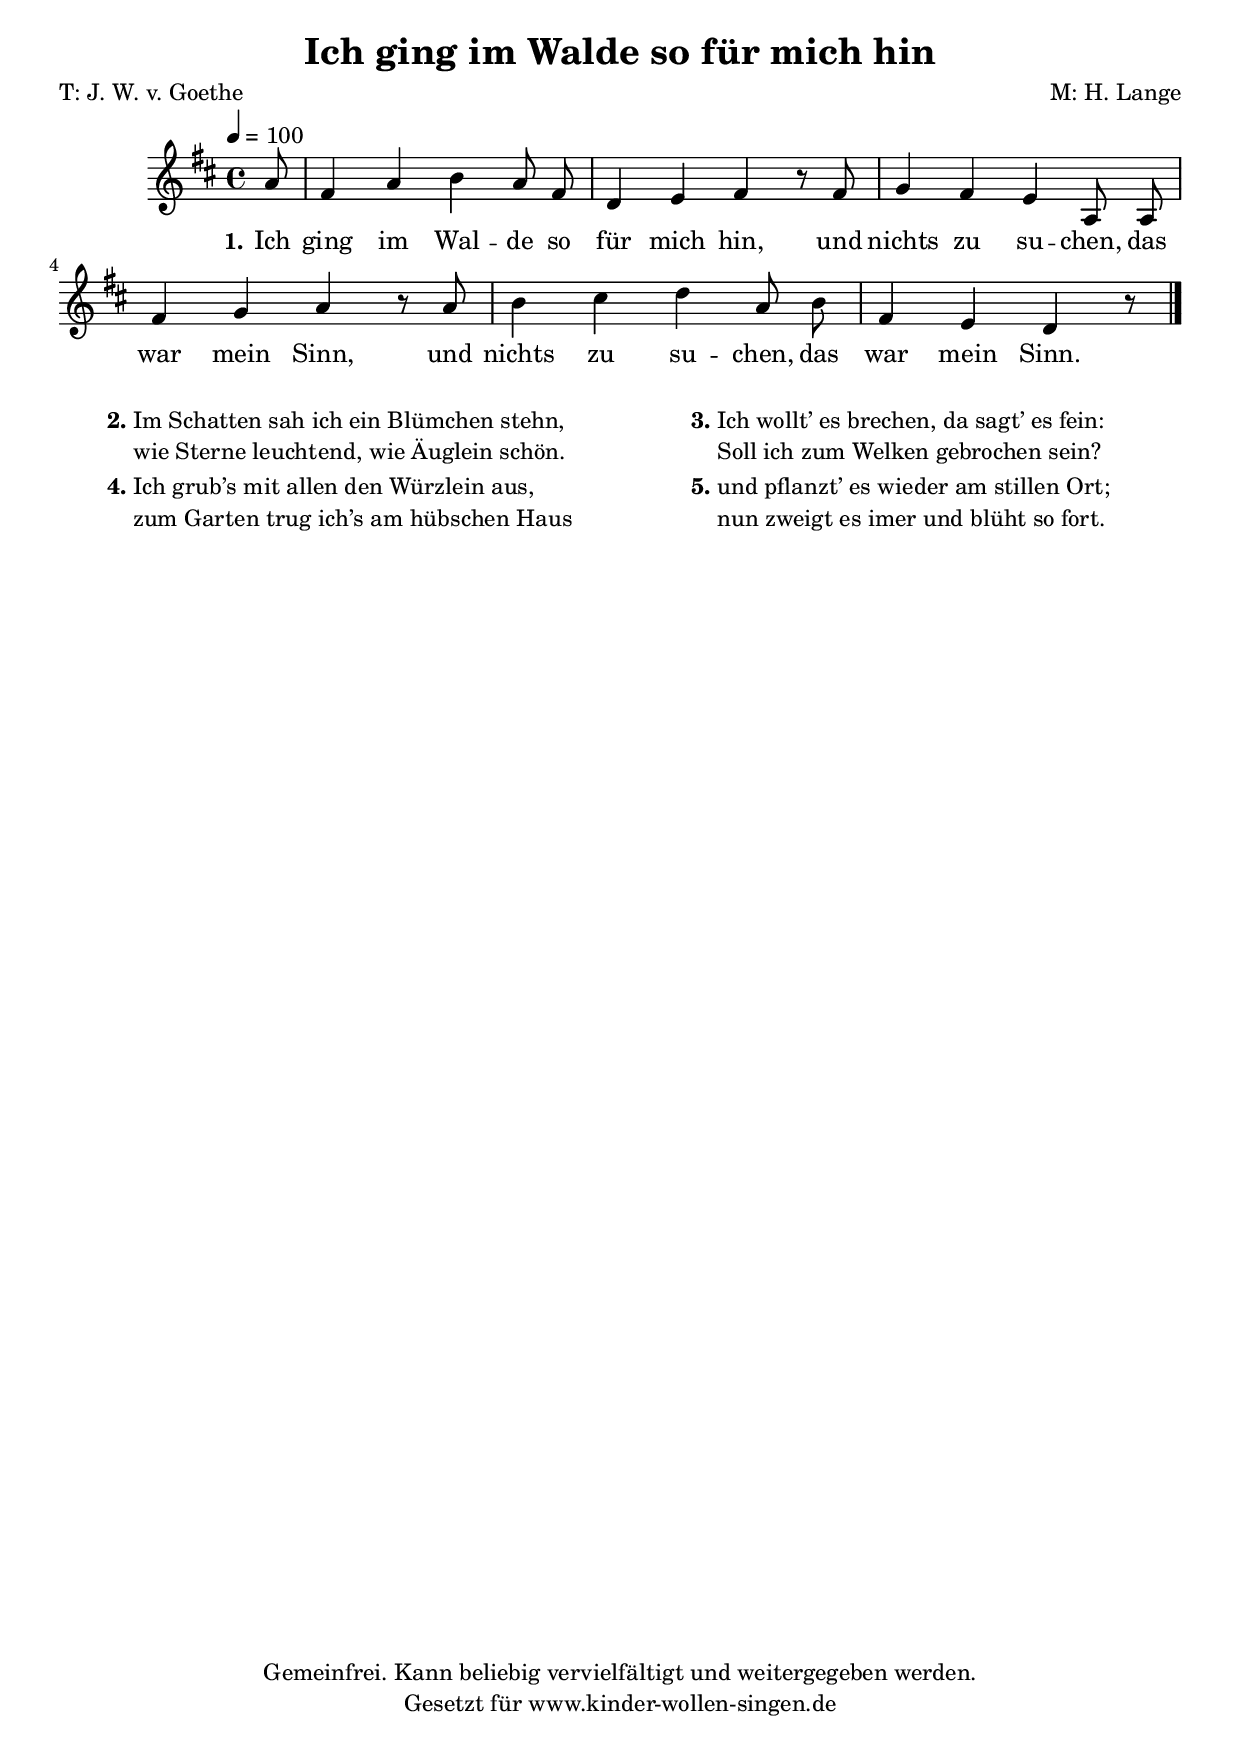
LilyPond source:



\header {
  	title = "Ich ging im Walde so für mich hin"
  	composer = "M: H. Lange"
  	poet = "T: J. W. v. Goethe"
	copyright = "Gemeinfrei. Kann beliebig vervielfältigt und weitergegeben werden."
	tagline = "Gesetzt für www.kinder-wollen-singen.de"
}

\version "2.12.3"

common = {
  \time 4/4
  \key d \major
  \partial 8
  \tempo 4 = 100
}



Singstimme = \relative a' {
a8 |
fis4 a4 b4 a8 fis8 |
d4 e4 fis4  r8 fis8 |
g4 fis4 e4 a,8 a8 |
fis'4 g4 a4  r8 a8 |
b4 cis4 d4 a8 b8 |
fis4 e4 d4 r8 |
\bar "|."
}

Stropheeins = \lyrics {
  \set stanza = #"1." Ich ging im Wal -- de so für mich hin,
	und nichts zu su -- chen, das war mein Sinn,
	und nichts zu su -- chen, das war mein Sinn. 
}



\score {

{
<<
\new Voice = "mel" { \common \autoBeamOff \Singstimme }
\new Lyrics \lyricsto mel \Stropheeins
>>
}

\layout {
\context { \RemoveEmptyStaffContext }
}

}

\markup {
\fill-line {
\hspace #0.1 % moves the column off the left margin;
% can be removed if space on the page is tight
\column {
\line { \bold "2."
\column {
"Im Schatten sah ich ein Blümchen stehn,"
"wie Sterne leuchtend, wie Äuglein schön."

}
}
\hspace #0.1 % adds vertical spacing between verses
\line { \bold "4."
\column {
"Ich grub’s mit allen den Würzlein aus,"
"zum Garten trug ich’s am hübschen Haus"

}
}
}
\hspace #0.1 % adds horizontal spacing between columns;
% if they are still too close, add more " " pairs
% until the result looks good
\column {
\line { \bold "3."
\column {
"Ich wollt’ es brechen, da sagt’ es fein:"
"Soll ich zum Welken gebrochen sein?"

}
}
\hspace #0.1 % adds vertical spacing between verses
\line { \bold "5."
\column {
"und pflanzt’ es wieder am stillen Ort;"
"nun zweigt es imer und blüht so fort."

}
}
}
\hspace #0.1 % gives some extra space on the right margin;
% can be removed if page space is tight
}
}

